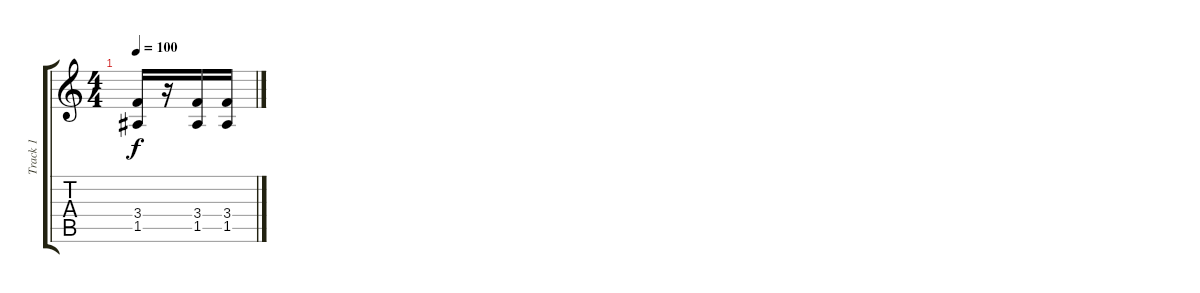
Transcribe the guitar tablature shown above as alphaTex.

\track ("Track 1" "Track 1") {instrument overdrivenguitar}
\staff {score tabs}
\tuning (E4 B3 G3 D3 A2 E2) {hide}
\ts (4 4)
\tempo 100
\clef g2
\ks c
(3.4 1.5).16{dy f} r.16 (3.4 1.5).16 (3.4 1.5).16
